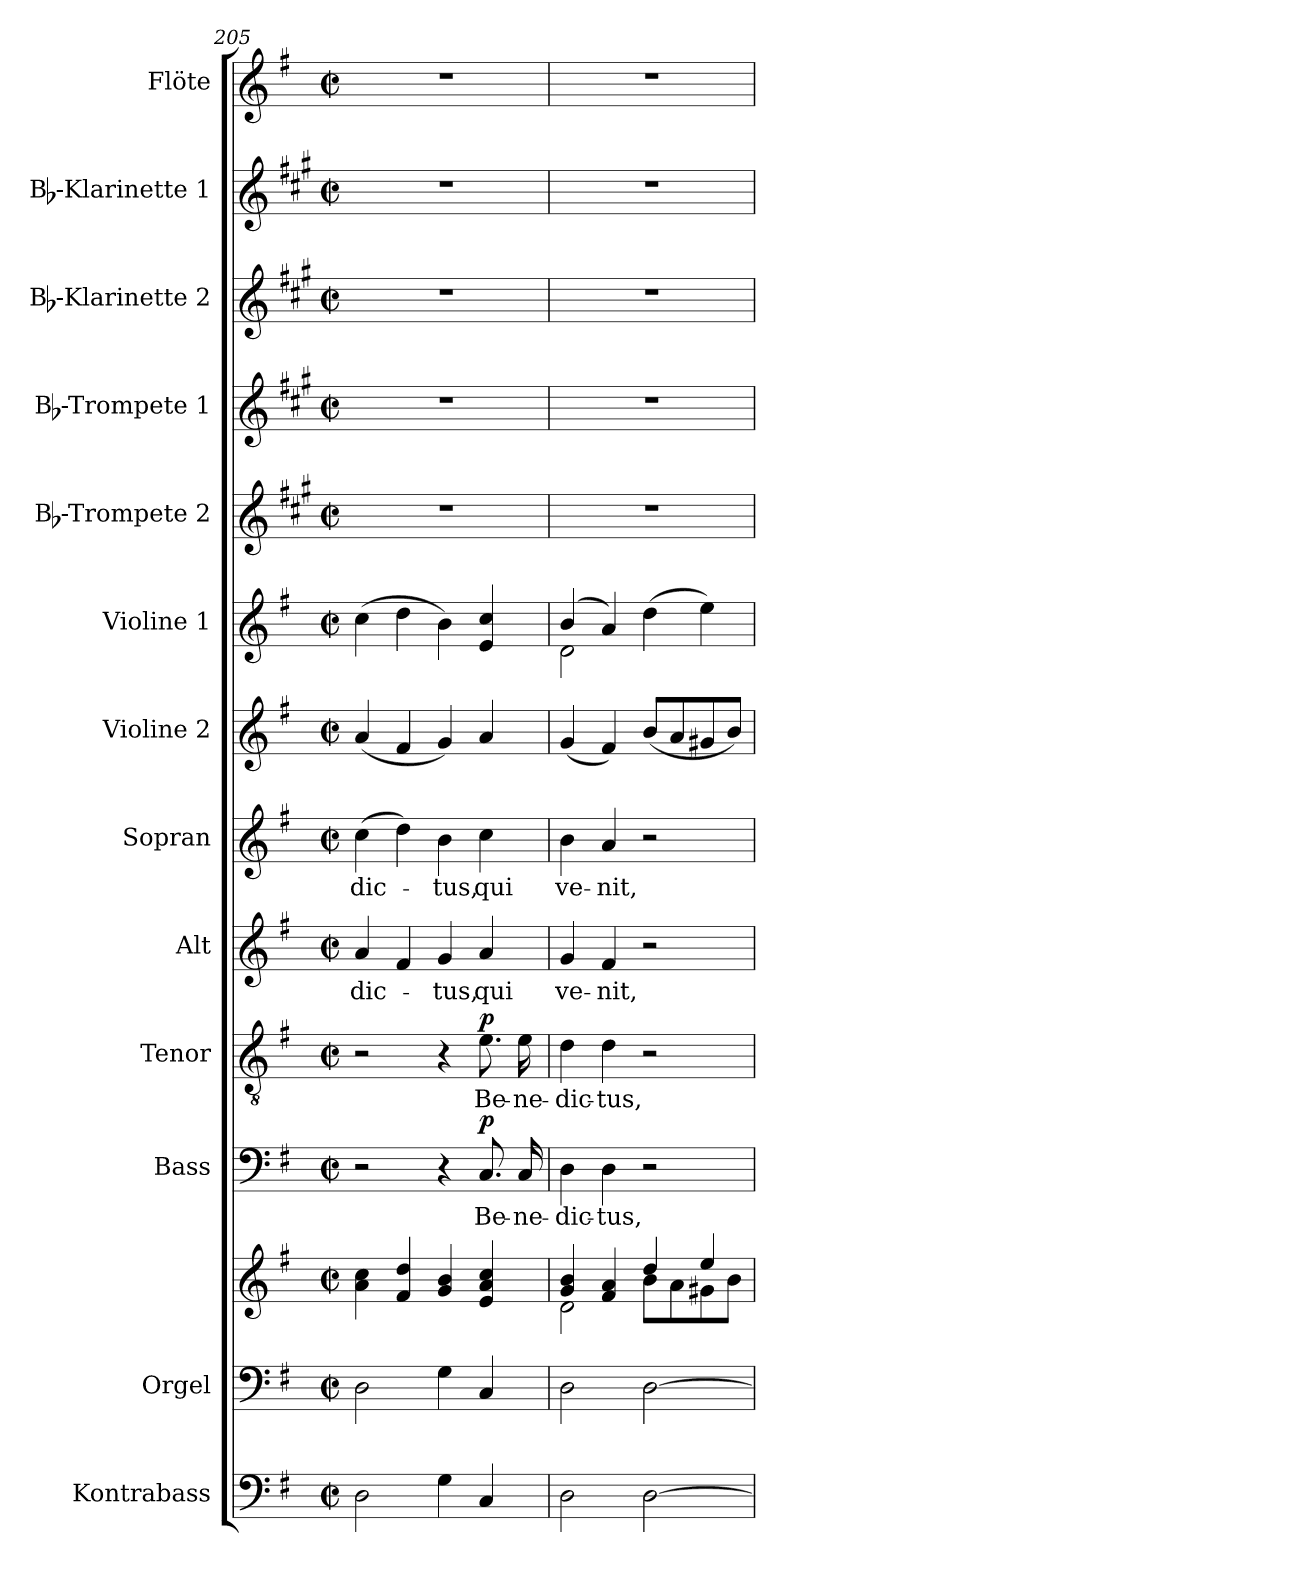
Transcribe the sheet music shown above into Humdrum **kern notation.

**kern	**kern	**kern	**kern	**text	**dynam	**kern	**text	**dynam	**kern	**text	**kern	**text	**kern	**kern	**kern	**kern	**kern	**kern	**kern
*part13	*part12	*part12	*part11	*part11	*part11	*part10	*part10	*part10	*part9	*part9	*part8	*part8	*part7	*part6	*part5	*part4	*part3	*part2	*part1
*staff14	*staff13	*staff12	*staff11	*staff11	*staff11	*staff10	*staff10	*staff10	*staff9	*staff9	*staff8	*staff8	*staff7	*staff6	*staff5	*staff4	*staff3	*staff2	*staff1
*I"Kontrabass	*I"Orgel	*	*I"Bass	*	*	*I"Tenor	*	*	*I"Alt	*	*I"Sopran	*	*I"Violine 2	*I"Violine 1	*I"Bb-Trompete 2	*I"Bb-Trompete 1	*I"Bb-Klarinette 2	*I"Bb-Klarinette 1	*I"Flöte
*I'Kb.	*I'Org.	*	*I'B.	*	*	*I'T.	*	*	*I'A.	*	*I'S.	*	*I'Vl. 2	*I'Vl. 1	*I'Bb Trp. 2	*I'Bb Trp. 1	*I'Bb Kl. 2	*I'Bb Kl. 1	*I'Fl.
*clefF4	*clefF4	*clefG2	*clefF4	*	*	*clefGv2	*	*	*clefG2	*	*clefG2	*	*clefG2	*clefG2	*clefG2	*clefG2	*clefG2	*clefG2	*clefG2
*ITrd7c12	*	*	*	*	*	*	*	*	*	*	*	*	*	*	*ITrd1c2	*ITrd1c2	*ITrd1c2	*ITrd1c2	*
*k[f#]	*k[f#]	*k[f#]	*k[f#]	*	*	*k[f#]	*	*	*k[f#]	*	*k[f#]	*	*k[f#]	*k[f#]	*k[f#]	*k[f#]	*k[f#]	*k[f#]	*k[f#]
*G:	*G:	*G:	*G:	*	*	*G:	*	*	*G:	*	*G:	*	*G:	*G:	*G:	*G:	*G:	*G:	*G:
*M2/2	*M2/2	*M2/2	*M2/2	*	*	*M2/2	*	*	*M2/2	*	*M2/2	*	*M2/2	*M2/2	*M2/2	*M2/2	*M2/2	*M2/2	*M2/2
*met(c|)	*met(c|)	*met(c|)	*met(c|)	*	*	*met(c|)	*	*	*met(c|)	*	*met(c|)	*	*met(c|)	*met(c|)	*met(c|)	*met(c|)	*met(c|)	*met(c|)	*met(c|)
=205	=205	=205	=205	=205	=205	=205	=205	=205	=205	=205	=205	=205	=205	=205	=205	=205	=205	=205	=205
!	!	!	!	!	!	!	!	!	!	!LO:LY:b	!	!LO:LY:b	!	!	!	!	!	!	!
2DD\	2D\	4a\ 4cc\	2r	.	.	2r	.	.	4a/	-dic-	(>4cc\	-dic-	(<4a/	(>4cc\	1r	1r	1r	1r	1r
.	.	4f#/ 4dd/	.	.	.	.	.	.	4f#/	.	4dd\)	.	4f#/	4dd\	.	.	.	.	.
!	!	!	!	!	!	!	!	!	!	!LO:LY:b	!	!LO:LY:b	!	!	!	!	!	!	!
4GG\	4G\	4g/ 4b/	4r	.	.	4r	.	.	4g/	-tus,	4b\	-tus,	4g/)	4b\)	.	.	.	.	.
!	!	!	!	!LO:LY:b	!LO:DY:a	!	!LO:LY:b	!LO:DY:a	!	!LO:LY:b	!	!LO:LY:b	!	!	!	!	!	!	!
4CC/	4C/	4e/ 4a/ 4cc/	8.C/	Be-	p	8.e\	Be-	p	4a/	qui	4cc\	qui	4a/	4e/ 4cc/	.	.	.	.	.
!	!	!	!	!LO:LY:b	!	!	!LO:LY:b	!	!	!	!	!	!	!	!	!	!	!	!
.	.	.	16C/	-ne-	.	16e\	-ne-	.	.	.	.	.	.	.	.	.	.	.	.
=206	=206	=206	=206	=206	=206	=206	=206	=206	=206	=206	=206	=206	=206	=206	=206	=206	=206	=206	=206
*	*	*^	*	*	*	*	*	*	*	*	*	*	*	*	*	*	*	*	*
!	!	!	!	!	!LO:LY:b	!	!	!LO:LY:b	!	!	!LO:LY:b	!	!LO:LY:b	!	!	!	!	!	!	!
*	*	*	*	*	*	*	*	*	*	*	*	*	*	*	*^	*	*	*	*	*
2DD\	2D\	4g/ 4b/	2d\	4D\	-dic-	.	4d\	-dic-	.	4g/	ve-	4b\	ve-	(<4g/	(<4b/	2d\	1r	1r	1r	1r	1r
!	!	!	!	!	!LO:LY:b	!	!	!LO:LY:b	!	!	!LO:LY:b	!	!LO:LY:b	!	!	!	!	!	!	!	!
.	.	4f#/ 4a/	.	4D\	-tus,	.	4d\	-tus,	.	4f#/	-nit,	4a/	-nit,	4f#/)	4a/)	.	.	.	.	.	.
[2DD\	[2D\	4dd/	8b\L	2r	.	.	2r	.	.	2r	.	2r	.	(<8b/L	(>4dd\	2ryy	.	.	.	.	.
.	.	.	8a\	.	.	.	.	.	.	.	.	.	.	8a/	.	.	.	.	.	.	.
.	.	4ee/	8g#X\	.	.	.	.	.	.	.	.	.	.	8g#X/	4ee\)	.	.	.	.	.	.
.	.	.	8b\J	.	.	.	.	.	.	.	.	.	.	8b/J)	.	.	.	.	.	.	.
*	*	*v	*v	*	*	*	*	*	*	*	*	*	*	*	*v	*v	*	*	*	*	*
=	=	=	=	=	=	=	=	=	=	=	=	=	=	=	=	=	=	=	=
*-	*-	*-	*-	*-	*-	*-	*-	*-	*-	*-	*-	*-	*-	*-	*-	*-	*-	*-	*-
